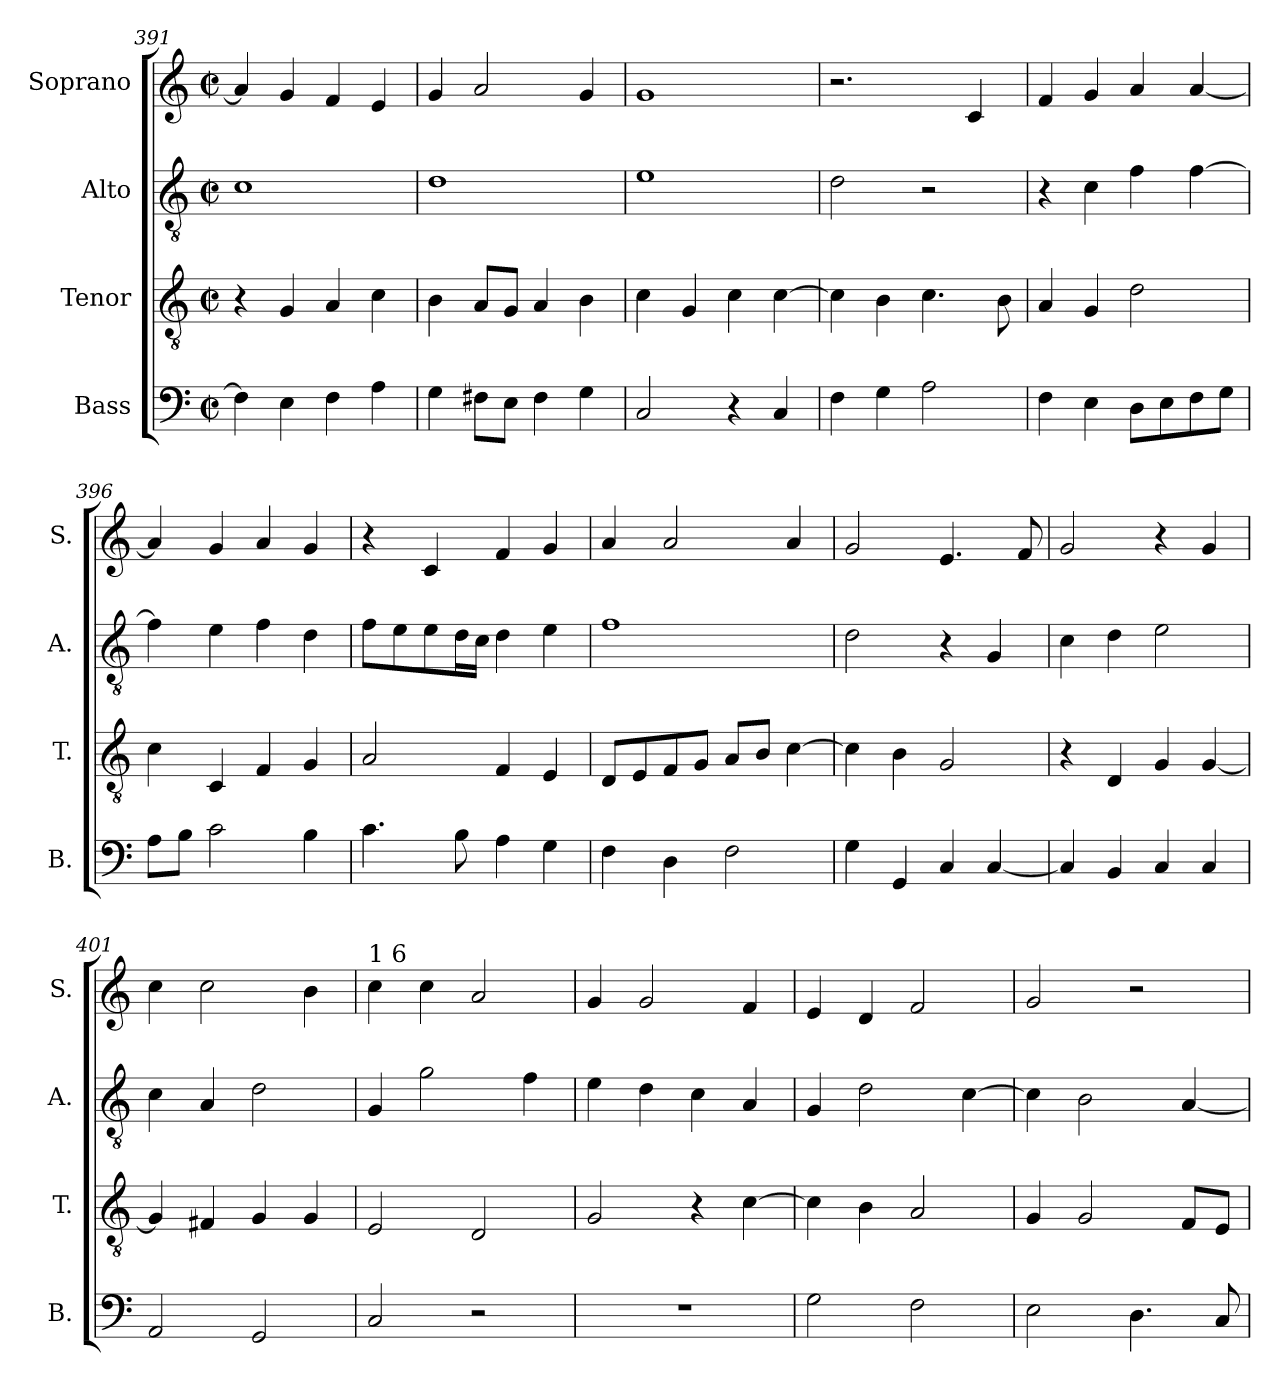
**kern	**kern	**kern	**kern
*part4	*part3	*part2	*part1
*staff4	*staff3	*staff2	*staff1
*I"Bass	*I"Tenor	*I"Alto	*I"Soprano
*I'B.	*I'T.	*I'A.	*I'S.
*clefF4	*clefGv2	*clefGv2	*clefG2
*k[]	*k[]	*k[]	*k[]
*C:	*C:	*C:	*C:
*M2/2	*M2/2	*M2/2	*M2/2
*met(c|)	*met(c|)	*met(c|)	*met(c|)
=391	=391	=391	=391
4F\]	4r	1c	4a/]
4E\	4G/	.	4g/
4F\	4A/	.	4f/
4A\	4c\	.	4e/
!!LO:LB:g=z
=392	=392	=392	=392
4G\	4B\	1d	4g/
8F#X\L	8A/L	.	2a/
8E\J	8G/J	.	.
4F#\	4A/	.	.
4G\	4B\	.	4g/
=393	=393	=393	=393
2C/	4c\	1e	1g
.	4G/	.	.
4r	4c\	.	.
4C/	[>4c\	.	.
=394	=394	=394	=394
4F\	4c\]	2d\	2.r
4G\	4B\	.	.
2A\	4.c\	2r	.
.	.	.	4c/
.	8B\	.	.
=395	=395	=395	=395
4F\	4A/	4r	4f/
4E\	4G/	4c\	4g/
8D\L	2d\	4f\	4a/
8E\	.	.	.
8F\	.	[>4f\	[<4a/
8G\J	.	.	.
=396	=396	=396	=396
8A\L	4c\	4f\]	4a/]
8B\J	.	.	.
2c\	4C/	4e\	4g/
.	4F/	4f\	4a/
4B\	4G/	4d\	4g/
!!LO:PB:g=z
=397	=397	=397	=397
4.c\	2A/	8f\L	4r
.	.	8e\	.
.	.	8e\	4c/
8B\	.	16d\L	.
.	.	16c\JJ	.
4A\	4F/	4d\	4f/
4G\	4E/	4e\	4g/
=398	=398	=398	=398
4F\	8D/L	1f	4a/
.	8E/	.	.
4D\	8F/	.	2a/
.	8G/J	.	.
2F\	8A/L	.	.
.	8B/J	.	.
.	[>4c\	.	4a/
=399	=399	=399	=399
4G\	4c\]	2d\	2g/
4GG/	4B\	.	.
4C/	2G/	4r	4.e/
[<4C/	.	4G/	.
.	.	.	8f/
=400	=400	=400	=400
4C/]	4r	4c\	2g/
4BB/	4D/	4d\	.
4C/	4G/	2e\	4r
4C/	[<4G/	.	4g/
=401	=401	=401	=401
2AA/	4G/]	4c\	4cc\
.	4F#X/	4A/	2cc\
2GG/	4G/	2d\	.
.	4G/	.	4b\
!!LO:LB:g=z
=402	=402	=402	=402
!	!	!	!LO:TX:a:t=1 6
2C/	2E/	4G/	4cc\
.	.	2g\	4cc\
2r	2D/	.	2a/
.	.	4f\	.
=403	=403	=403	=403
1r	2G/	4e\	4g/
.	.	4d\	2g/
.	4r	4c\	.
.	[>4c\	4A/	4f/
=404	=404	=404	=404
2G\	4c\]	4G/	4e/
.	4B\	2d\	4d/
2F\	2A/	.	2f/
.	.	[>4c\	.
=405	=405	=405	=405
2E\	4G/	4c\]	2g/
.	2G/	2B\	.
4.D\	.	.	2r
.	8F/L	[<4A/	.
8C/	8E/J	.	.
=	=	=	=
*-	*-	*-	*-
